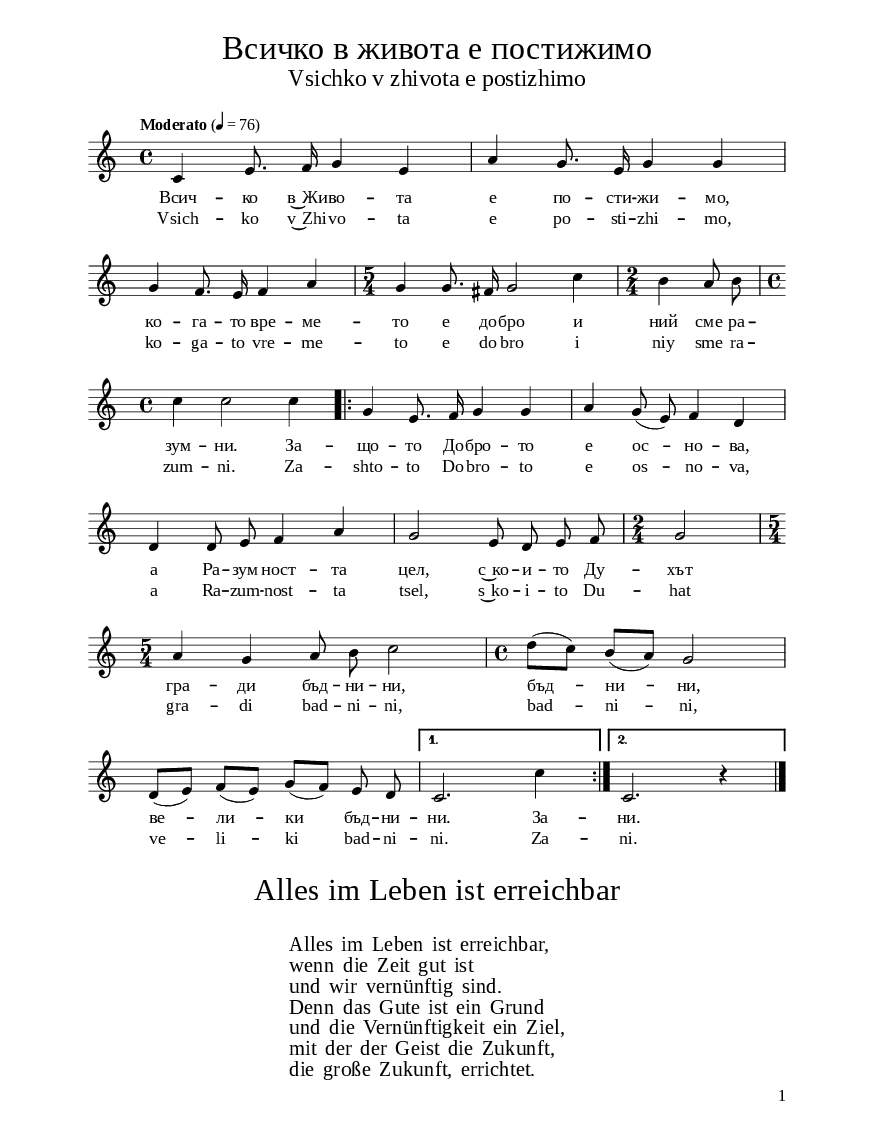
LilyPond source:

\version "2.24.0"

% include paper part and global functions
\include "include/globals.ily"

\bookpart {
  \include "include/bookpart-paper.ily"
  \score {
    \include "include/score-layout.ily"


    \new Voice \absolute  {
      \clef treble
      \key c \major
      \time 4/4
      \tempoFunc "Moderato" 4 "76"
      \autoBeamOff

      \autoBeamOff

      c'4 e'8. f'16 g'4 e' | a'4 g'8. e'16 g'4 g' \break |

      g'4 f'8. e'16 f'4 a' | \time 5/4  g'4 g'8. fis'16 g'2 c''4 | \time 2/4  b'4 a'8 b' \break |

      \time 4/4  c''4 c''2 c''4 \repeat volta 2 {
        g'4 e'8. f'16 g'4 g' | a'4 g'8 ( e' ) f'4 d' | \break

        d'4 d'8 e' f'4 a' g'2 e'8 d' e' f' | \time 2/4  g'2 | \break

        \time 5/4  a'4 g' a'8 b' c''2 | \time 4/4  d''8 [( c'' )] b' [( a' )] g'2 \break

        d'8  [( e' )] f' [( e' )] g' [( f' )] e' d'
      } \alternative { { | c'2. c''4 | } {c'2. r4 } } \bar "|."
    }

    \addlyrics {
      Всич -- ко
      в~Жи -- во -- та е по -- сти -- жи -- мо, ко --
      га -- то вре -- ме -- то е до -- бро и ний сме
      ра -- зум -- ни. За -- що -- то До -- бро -- то
      е ос -- но -- ва, а Ра -- зум -- ност -- та
      цел, с~ко -- и -- то Ду -- хът гра -- ди бъд --
      ни -- ни, бъд -- ни -- ни, ве -- ли -- ки бъд --
      ни -- ни. За -- ни.
    }

    \addlyrics {
      Vsich -- ko
      v~Zhi -- vo -- ta e po -- sti -- zhi -- mo, ko --
      ga -- to vre -- me -- to e do -- bro i niy sme
      ra -- zum -- ni. Za -- shto -- to Do -- bro -- to
      e os -- no -- va, a Ra -- zum -- nost -- ta
      tsel, s~ko -- i -- to Du -- hat gra -- di bad --
      ni -- ni, bad -- ni -- ni, ve -- li -- ki bad --
      ni -- ni. Za -- ni.
    }


    \header {
      title = \titleFunc "Всичко в живота е постижимо" "Vsichko v zhivota e postizhimo"
    }

    \midi{}

  } % score

 % \markup \dc-two "D.C." "con ripetizioni"
  

  % include foreign translation(s) of the song
 
  \version "2.20.0"

\markup \fill-line { \fontsize #6 "Alles im Leben ist erreichbar" }
\markup \null
\markup \null
\markup \fontsize #+2.5 {
    \hspace #18
    \override #'(baseline-skip . 2)
    
        \column {
     \line { " " }      
  \line { " "   Alles im Leben ist erreichbar, }

 \line { " " wenn die Zeit gut ist  }

 \line { " " und wir vernünftig sind. }

 \line { " " Denn das Gute ist ein Grund  }

 \line { " " und die Vernünftigkeit ein Ziel,  }

 \line { " " mit der der Geist die Zukunft, }

 \line { " " die große Zukunft, errichtet. }
       
    }
    
    
}
        


} % bookpart
